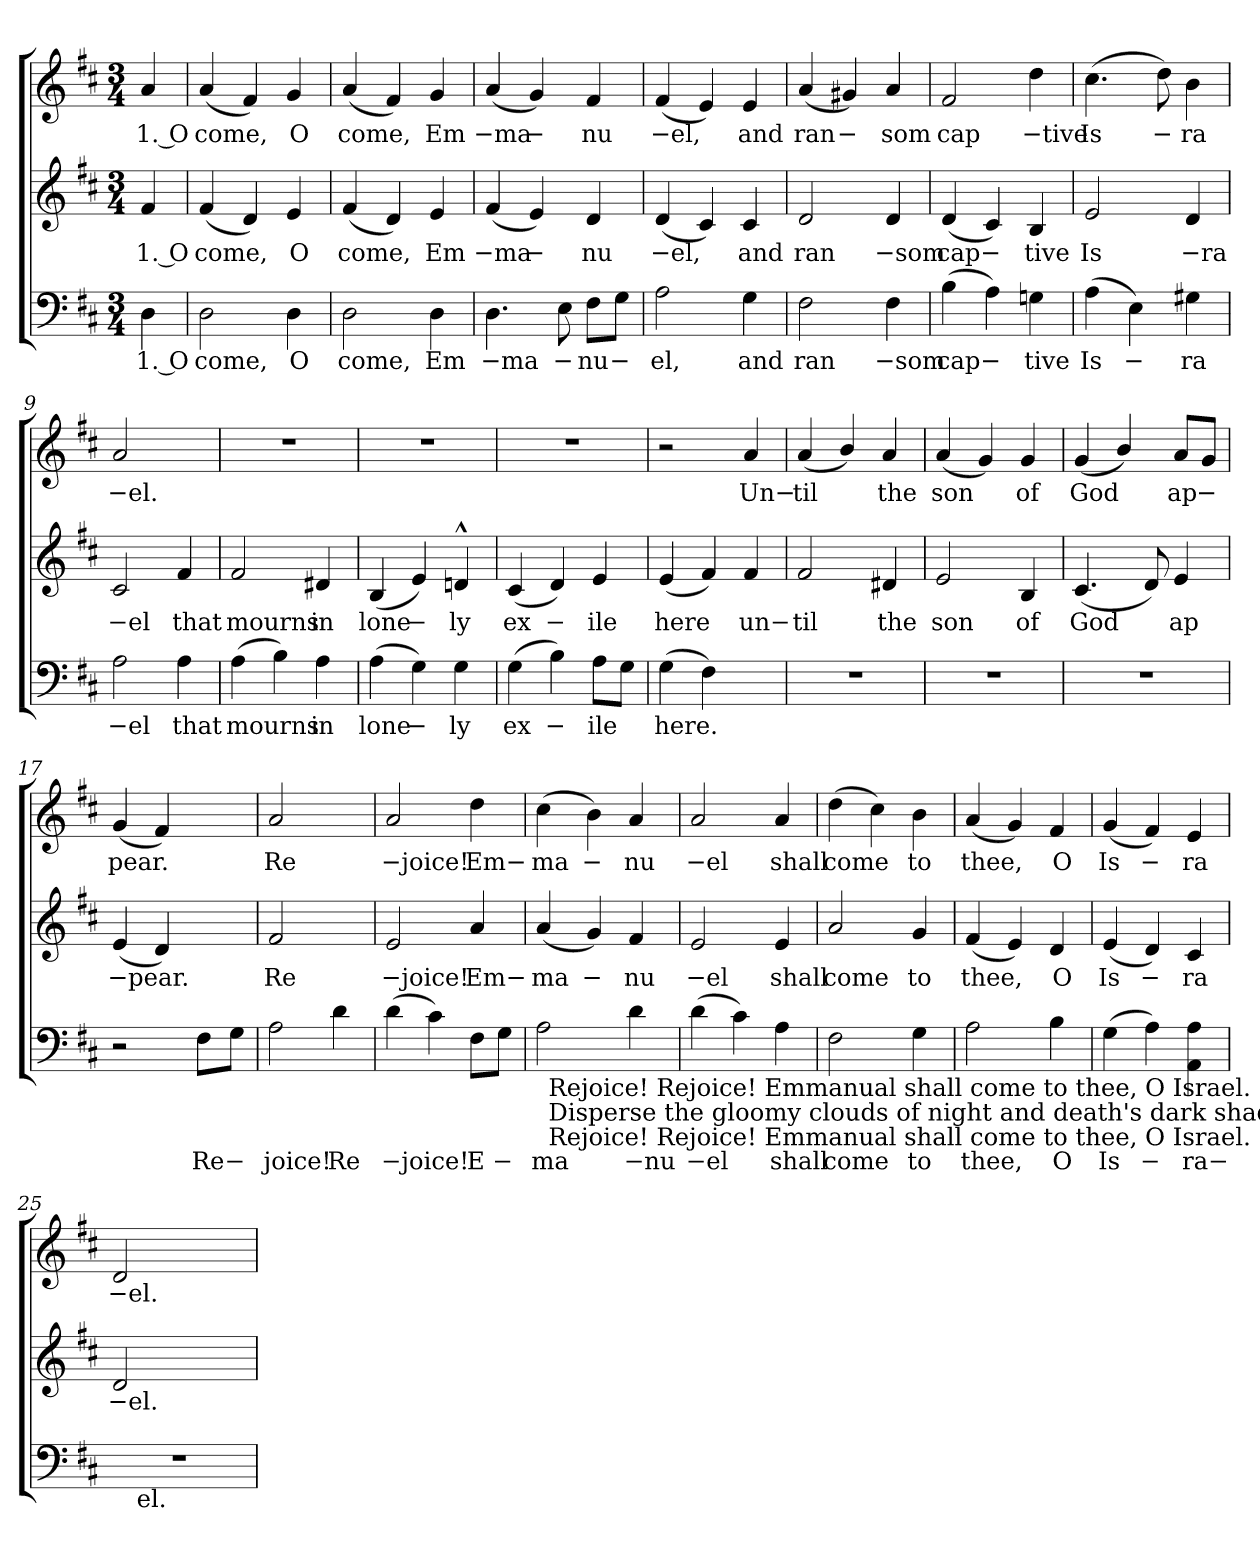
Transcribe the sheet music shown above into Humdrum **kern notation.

**kern	**text	**kern	**text	**kern	**text
*part3	*part3	*part2	*part2	*part1	*part1
*staff3	*staff3	*staff2	*staff2	*staff1	*staff1
*clefF4	*	*clefG2	*	*clefG2	*
*k[f#c#]	*	*k[f#c#]	*	*k[f#c#]	*
*D:	*	*D:	*	*D:	*
*M3/4	*	*M3/4	*	*M3/4	*
=1	=1	=1	=1	=1	=1
!	!LO:LY:b:rj	!	!LO:LY:b:rj	!	!LO:LY:b:rj
4D\	1. O	4f#/	1. O	4a/	1. O
=2	=2	=2	=2	=2	=2
!	!LO:LY:b	!	!LO:LY:b	!	!LO:LY:b
2D\	come,	(<4f#/	come,	(<4a/	come,
.	.	4d/)	.	4f#/)	.
!	!LO:LY:b	!	!LO:LY:b	!	!LO:LY:b
4D\	O	4e/	O	4g/	O
=3	=3	=3	=3	=3	=3
!	!LO:LY:b	!	!LO:LY:b	!	!LO:LY:b
2D\	come,	(<4f#/	come,	(<4a/	come,
.	.	4d/)	.	4f#/)	.
!	!LO:LY:b	!	!LO:LY:b	!	!LO:LY:b
4D\	Em	4e/	Em	4g/	Em
=4	=4	=4	=4	=4	=4
!	!LO:LY:b:rj	!	!LO:LY:b:rj	!	!LO:LY:b:rj
4.D\	−ma	(<4f#/	−ma	(<4a/	−ma
!	!	!	!LO:LY:b	!	!LO:LY:b
.	.	4e/)	−	4g/)	−
!	!LO:LY:b	!	!	!	!
8E\	−	.	.	.	.
!	!LO:LY:b	!	!LO:LY:b	!	!LO:LY:b
8F#\L	nu	4d/	nu	4f#/	nu
!	!LO:LY:b	!	!	!	!
8G\J	−	.	.	.	.
=5	=5	=5	=5	=5	=5
!	!LO:LY:b	!	!LO:LY:b:rj	!	!LO:LY:b:rj
2A\	el,	(<4d/	−el,	(<4f#/	−el,
.	.	4c#/)	.	4e/)	.
!	!LO:LY:b	!	!LO:LY:b	!	!LO:LY:b
4G\	and	4c#/	and	4e/	and
=6	=6	=6	=6	=6	=6
!	!LO:LY:b	!	!LO:LY:b	!	!LO:LY:b
2F#\	ran	2d/	ran	(<4a/	ran
!	!	!	!	!	!LO:LY:b
.	.	.	.	4g#X/)	−
!	!LO:LY:b:rj	!	!LO:LY:b:rj	!	!LO:LY:b
4F#\	−som	4d/	−som	4a/	som
=7	=7	=7	=7	=7	=7
!	!LO:LY:b	!	!LO:LY:b	!	!LO:LY:b
(>4B\	cap	(<4d/	cap	2f#/	cap
!	!LO:LY:b	!	!LO:LY:b	!	!
4A\)	−	4c#/)	−	.	.
!	!LO:LY:b	!	!LO:LY:b	!	!LO:LY:b:rj
4Gn\	tive	4B/	tive	4dd\	−tive
!!LO:LB:g=z
=8	=8	=8	=8	=8	=8
!	!LO:LY:b	!	!LO:LY:b	!	!LO:LY:b
(>4A\	Is	2e/	Is	(>4.cc#\	Is
!	!LO:LY:b	!	!	!	!
4E\)	−	.	.	.	.
!	!	!	!	!	!LO:LY:b
.	.	.	.	8dd\)	−
!	!LO:LY:b	!	!LO:LY:b:rj	!	!LO:LY:b
4G#X\	ra	4d/	−ra	4b\	ra
=9	=9	=9	=9	=9	=9
!	!LO:LY:b:rj	!	!LO:LY:b:rj	!	!LO:LY:b:rj
2A\	−el	2c#/	−el	2a/	−el.
!	!LO:LY:b	!	!LO:LY:b	!	!
4A\	that	4f#/	that	4ryy	.
=10	=10	=10	=10	=10	=10
!	!LO:LY:b	!	!LO:LY:b	!LO:N:vis=1	!
(>4A\	mourns	2f#/	mourns	2.r	.
4B\)	.	.	.	.	.
!	!LO:LY:b	!	!LO:LY:b	!	!
4A\	in	4d#X/	in	.	.
=11	=11	=11	=11	=11	=11
!	!LO:LY:b	!	!LO:LY:b	!LO:N:vis=1	!
(>4A\	lone	(<4B/	lone	2.r	.
!	!LO:LY:b	!	!LO:LY:b	!	!
4G\)	−	4e/)	−	.	.
!	!LO:LY:b	!	!LO:LY:b	!	!
4G\	ly	4dn^^</	ly	.	.
=12	=12	=12	=12	=12	=12
!	!LO:LY:b	!	!LO:LY:b	!LO:N:vis=1	!
(>4G\	ex	(<4c#/	ex	2.r	.
!	!LO:LY:b	!	!LO:LY:b	!	!
4B\)	−	4d/)	−	.	.
!	!LO:LY:b	!	!LO:LY:b	!	!
8A\L	ile	4e/	ile	.	.
8G\J	.	.	.	.	.
=13	=13	=13	=13	=13	=13
!	!LO:LY:b	!	!LO:LY:b	!	!
(>4G\	here.	(<4e/	here	2r	.
4F#\)	.	4f#/)	.	.	.
!	!	!	!LO:LY:b	!	!LO:LY:b
4ryy	.	4f#/	un−	4a/	Un−
!!LO:LB:g=z
=14	=14	=14	=14	=14	=14
!LO:N:vis=1	!	!	!LO:LY:b	!	!LO:LY:b
2.r	.	2f#/	til	(<4a/	til
.	.	.	.	4b/)	.
!	!	!	!LO:LY:b	!	!LO:LY:b
.	.	4d#X/	the	4a/	the
=15	=15	=15	=15	=15	=15
!LO:N:vis=1	!	!	!LO:LY:b	!	!LO:LY:b
2.r	.	2e/	son	(<4a/	son
.	.	.	.	4g/)	.
!	!	!	!LO:LY:b	!	!LO:LY:b
.	.	4B/	of	4g/	of
=16	=16	=16	=16	=16	=16
!LO:N:vis=1	!	!	!LO:LY:b	!	!LO:LY:b
2.r	.	(<4.c#/	God	(<4g/	God
.	.	.	.	4b/)	.
.	.	8d/)	.	.	.
!	!	!	!LO:LY:b	!	!LO:LY:b
.	.	4e/	ap	8a/L	ap
!	!	!	!	!	!LO:LY:b
.	.	.	.	8g/J	−
=17	=17	=17	=17	=17	=17
!	!	!	!LO:LY:b:rj	!	!LO:LY:b
2r	.	(<4e/	−pear.	(<4g/	pear.
.	.	4d/)	.	4f#/)	.
!	!LO:LY:b	!	!	!	!
8F#\L	Re	4ryy	.	4ryy	.
!	!LO:LY:b	!	!	!	!
8G\J	−	.	.	.	.
=18	=18	=18	=18	=18	=18
!	!LO:LY:b	!	!LO:LY:b	!	!LO:LY:b
2A\	joice!	2f#/	Re	2a/	Re
!	!LO:LY:b	!	!	!	!
4d\	Re	4ryy	.	4ryy	.
=19	=19	=19	=19	=19	=19
!	!LO:LY:b:rj	!	!LO:LY:b:rj	!	!LO:LY:b:rj
(>4d\	−joice!	2e/	−joice!	2a/	−joice!
4c#\)	.	.	.	.	.
!	!LO:LY:b	!	!LO:LY:b	!	!LO:LY:b
8F#\L	E	4a/	Em−	4dd\	Em−
!	!LO:LY:b	!	!	!	!
8G\J	−	.	.	.	.
!!LO:PB:g=z
=20	=20	=20	=20	=20	=20
!LO:TX:b:t=3. O come, thou day−spring, come and cheer our spirits by thine advent here.	!	!	!	!	!
!LO:TX:b:t=2. O come, thou rod of Jesse, free thine own from Satan's tyranny.	!	!	!	!	!
!	!LO:LY:b	!	!LO:LY:b	!	!LO:LY:b
*^	*	*	*	*	*
2A\	32ryy	ma	(<4a/	ma	(>4cc#\	ma
!	!LO:TX:b:t=Rejoice! Rejoice! Emmanual shall come to thee, O Israel.	!	!	!	!	!
!	!LO:TX:b:t=Disperse the gloomy clouds of night and death's dark shadows put to flight.	!	!	!	!	!
!	!LO:TX:b:t=Rejoice! Rejoice! Emmanual shall come to thee, O Israel.	!	!	!	!	!
.	2ryy	.	.	.	.	.
!	!	!	!	!LO:LY:b	!	!LO:LY:b
.	.	.	4g/)	−	4b\)	−
!	!	!LO:LY:b:rj	!	!LO:LY:b	!	!LO:LY:b
4d\	.	−nu	4f#/	nu	4a/	nu
.	8..ryy	.	.	.	.	.
=21	=21	=21	=21	=21	=21	=21
!	!	!LO:LY:b:rj	!	!LO:LY:b:rj	!	!LO:LY:b:rj
*v	*v	*	*	*	*	*
(>4d\	−el	2e/	−el	2a/	−el
4c#\)	.	.	.	.	.
!	!LO:LY:b	!	!LO:LY:b	!	!LO:LY:b
4A\	shall	4e/	shall	4a/	shall
=22	=22	=22	=22	=22	=22
!	!LO:LY:b	!	!LO:LY:b	!	!LO:LY:b
2F#\	come	2a/	come	(>4dd\	come
.	.	.	.	4cc#\)	.
!	!LO:LY:b	!	!LO:LY:b	!	!LO:LY:b
4G\	to	4g/	to	4b\	to
=23	=23	=23	=23	=23	=23
!	!LO:LY:b	!	!LO:LY:b	!	!LO:LY:b
2A\	thee,	(<4f#/	thee,	(<4a/	thee,
.	.	4e/)	.	4g/)	.
!	!LO:LY:b	!	!LO:LY:b	!	!LO:LY:b
4B\	O	4d/	O	4f#/	O
=24	=24	=24	=24	=24	=24
!	!LO:LY:b	!	!LO:LY:b	!	!LO:LY:b
(>4G\	Is	(<4e/	Is	(<4g/	Is
!	!LO:LY:b	!	!LO:LY:b	!	!LO:LY:b
4A\)	−	4d/)	−	4f#/)	−
!	!LO:LY:b	!	!LO:LY:b	!	!LO:LY:b
4AA\ 4A\	ra−	4c#/	ra	4e/	ra
=25	=25	=25	=25	=25	=25
!	!	!	!LO:LY:b:rj	!	!LO:LY:b:rj
*^	*	*	*	*	*
2.r	16.ryy	.	2d/	−el.	2d/	−el.
!	!LO:TX:b:t=el.	!	!	!	!	!
.	2ryy	.	.	.	.	.
.	.	.	4ryy	.	4ryy	.
.	8ryy	.	.	.	.	.
.	32ryy	.	.	.	.	.
*v	*v	*	*	*	*	*
=!	=!	=!	=!	=!	=!
*-	*-	*-	*-	*-	*-
